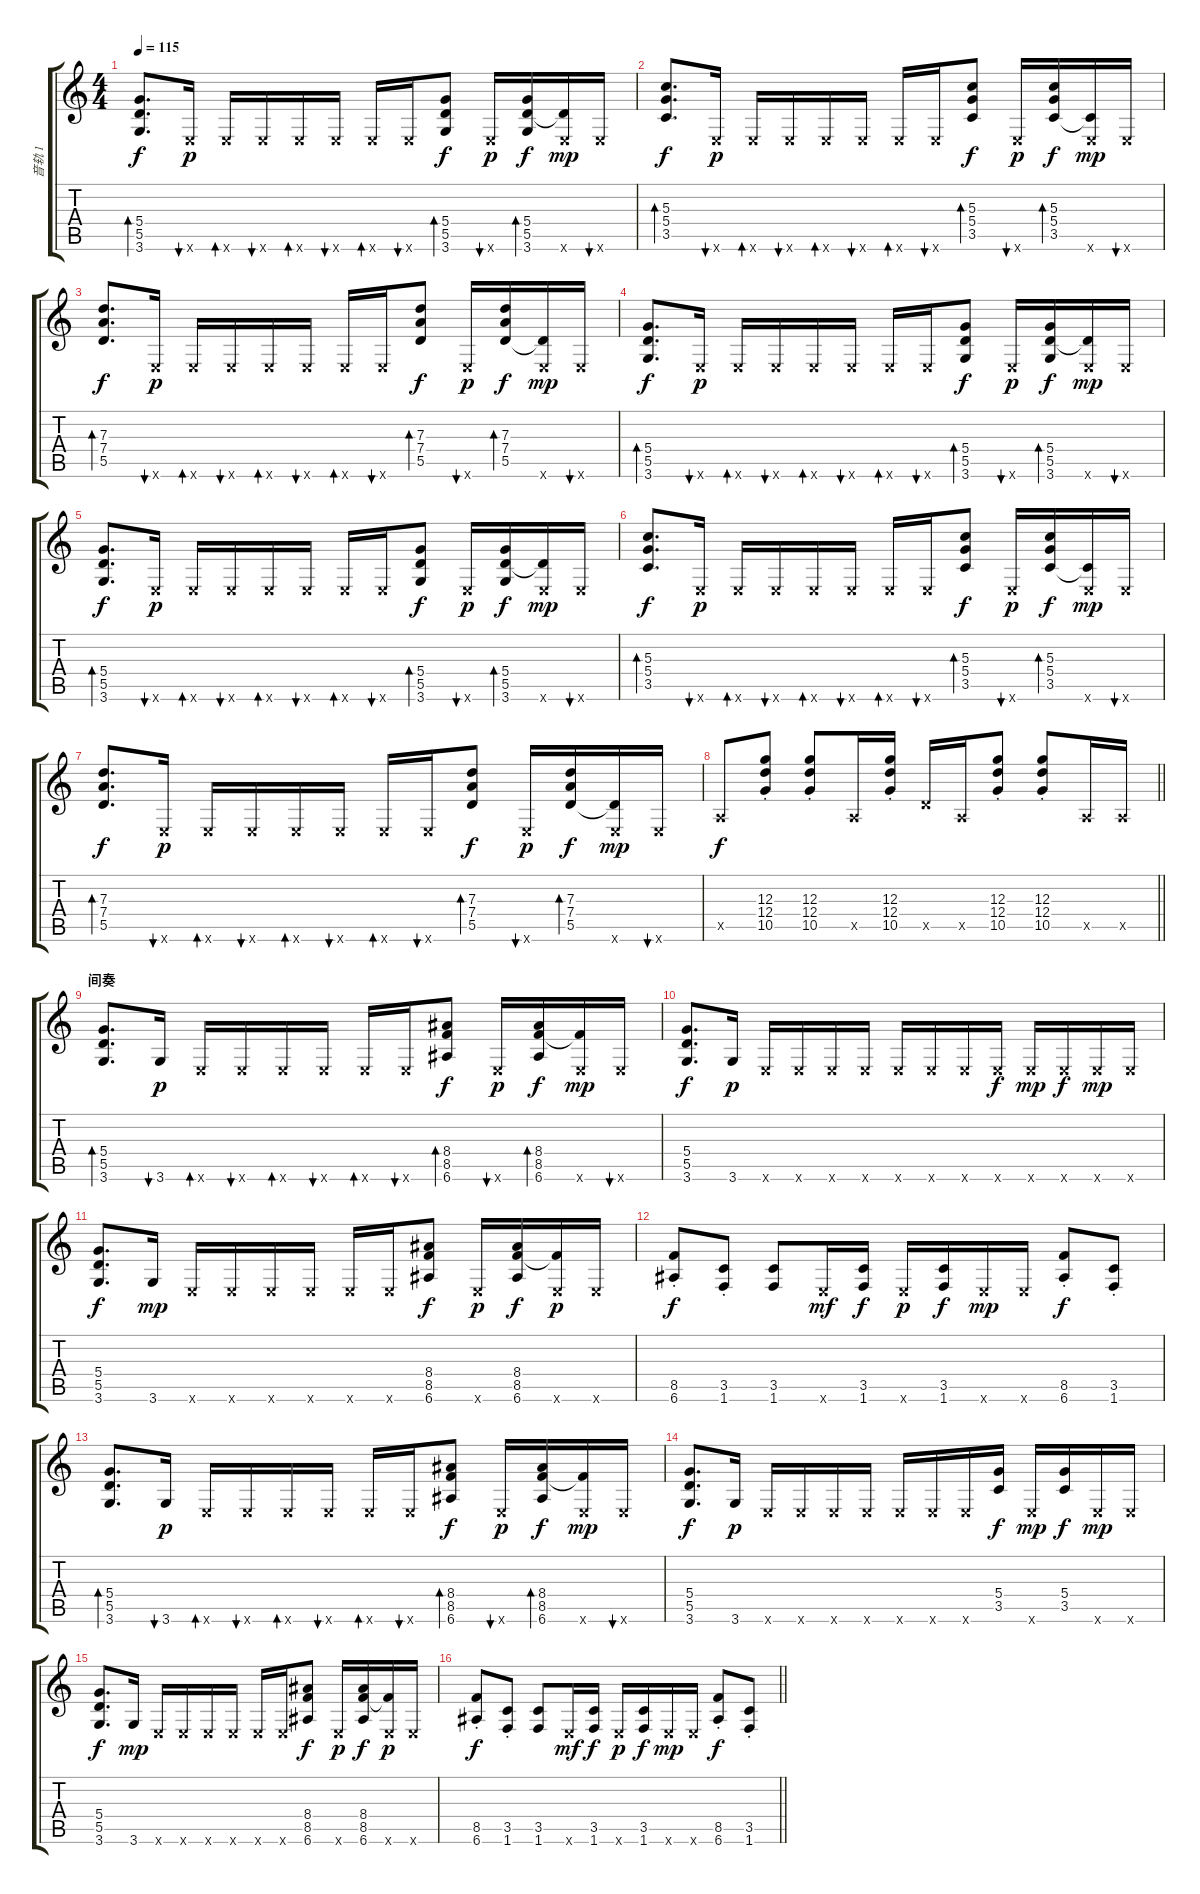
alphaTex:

\track ("音轨 1" "音轨 1") {instrument acousticguitarsteel}
\staff {score tabs}
\tuning (E4 B3 G3 D3 A2 E2) {hide}
\ts (4 4)
\tempo 115
\clef g2
\ks c
(5.4 5.5 3.6).8{d bd 60 dy f} 0.6{x}.16{bu 60 dy p} 0.6{x}.16{bd 60} 0.6{x}.16{bu 60} 0.6{x}.16{bd 60} 0.6{x}.16{bu 60} 0.6{x}.16{bd 60} 0.6{x}.16{bu 60} (5.4 5.5 3.6).8{bd 60 dy f} 0.6{x}.16{bu 60 dy p} (5.4 5.5 3.6).16{bd 60 dy f} (5.5{t} 0.6{x}).16{dy mp} 0.6{x}.16{bu 60} |
(5.3 5.4 3.5).8{d bd 60 dy f} 0.6{x}.16{bu 60 dy p} 0.6{x}.16{bd 60} 0.6{x}.16{bu 60} 0.6{x}.16{bd 60} 0.6{x}.16{bu 60} 0.6{x}.16{bd 60} 0.6{x}.16{bu 60} (5.3 5.4 3.5).8{bd 60 dy f} 0.6{x}.16{bu 60 dy p} (5.3 5.4 3.5).16{bd 60 dy f} (3.5{t} 0.6{x}).16{dy mp} 0.6{x}.16{bu 60} |
(7.3 7.4 5.5).8{d bd 60 dy f} 0.6{x}.16{bu 60 dy p} 0.6{x}.16{bd 60} 0.6{x}.16{bu 60} 0.6{x}.16{bd 60} 0.6{x}.16{bu 60} 0.6{x}.16{bd 60} 0.6{x}.16{bu 60} (7.3 7.4 5.5).8{bd 60 dy f} 0.6{x}.16{bu 60 dy p} (7.3 7.4 5.5).16{bd 60 dy f} (5.5{t} 0.6{x}).16{dy mp} 0.6{x}.16{bu 60} |
(5.4 5.5 3.6).8{d bd 60 dy f} 0.6{x}.16{bu 60 dy p} 0.6{x}.16{bd 60} 0.6{x}.16{bu 60} 0.6{x}.16{bd 60} 0.6{x}.16{bu 60} 0.6{x}.16{bd 60} 0.6{x}.16{bu 60} (5.4 5.5 3.6).8{bd 60 dy f} 0.6{x}.16{bu 60 dy p} (5.4 5.5 3.6).16{bd 60 dy f} (5.5{t} 0.6{x}).16{dy mp} 0.6{x}.16{bu 60} |
(5.4 5.5 3.6).8{d bd 60 dy f} 0.6{x}.16{bu 60 dy p} 0.6{x}.16{bd 60} 0.6{x}.16{bu 60} 0.6{x}.16{bd 60} 0.6{x}.16{bu 60} 0.6{x}.16{bd 60} 0.6{x}.16{bu 60} (5.4 5.5 3.6).8{bd 60 dy f} 0.6{x}.16{bu 60 dy p} (5.4 5.5 3.6).16{bd 60 dy f} (5.5{t} 0.6{x}).16{dy mp} 0.6{x}.16{bu 60} |
(5.3 5.4 3.5).8{d bd 60 dy f} 0.6{x}.16{bu 60 dy p} 0.6{x}.16{bd 60} 0.6{x}.16{bu 60} 0.6{x}.16{bd 60} 0.6{x}.16{bu 60} 0.6{x}.16{bd 60} 0.6{x}.16{bu 60} (5.3 5.4 3.5).8{bd 60 dy f} 0.6{x}.16{bu 60 dy p} (5.3 5.4 3.5).16{bd 60 dy f} (3.5{t} 0.6{x}).16{dy mp} 0.6{x}.16{bu 60} |
(7.3 7.4 5.5).8{d bd 60 dy f} 0.6{x}.16{bu 60 dy p} 0.6{x}.16{bd 60} 0.6{x}.16{bu 60} 0.6{x}.16{bd 60} 0.6{x}.16{bu 60} 0.6{x}.16{bd 60} 0.6{x}.16{bu 60} (7.3 7.4 5.5).8{bd 60 dy f} 0.6{x}.16{bu 60 dy p} (7.3 7.4 5.5).16{bd 60 dy f} (5.5{t} 0.6{x}).16{dy mp} 0.6{x}.16{bu 60} |
\barLineRight lightlight
0.5{x}.8{dy f} (12.3 12.4{st} 10.5{st}).8 (12.3 12.4{st} 10.5{st}).8 0.5{x}.16 (12.3 12.4{st} 10.5{st}).16 5.5{x}.16 0.5{x}.16 (12.3 12.4{st} 10.5{st}).8 (12.3 12.4{st} 10.5{st}).8 0.5{x}.16 0.5{x}.16 |
\section ("" "间奏")
(5.4 5.5 3.6).8{d bd 60} 3.6.16{bu 60 dy p} 0.6{x}.16{bd 60} 0.6{x}.16{bu 60} 0.6{x}.16{bd 60} 0.6{x}.16{bu 60} 0.6{x}.16{bd 60} 0.6{x}.16{bu 60} (8.4 8.5 6.6).8{bd 60 dy f} 0.6{x}.16{bu 60 dy p} (8.4 8.5 6.6).16{bd 60 dy f} (8.5{t} 0.6{x}).16{dy mp} 0.6{x}.16{bu 60} |
(5.4 5.5 3.6).8{d dy f} 3.6.16{dy p} 0.6{x}.16 0.6{x}.16 0.6{x}.16 0.6{x}.16 0.6{x}.16 0.6{x}.16 0.6{x}.16 0.6{x}.16{dy f} 0.6{x}.16{dy mp} 0.6{x}.16{dy f} 0.6{x}.16{dy mp} 0.6{x}.16 |
(5.4 5.5 3.6).8{d dy f} 3.6.16{dy mp} 0.6{x}.16 0.6{x}.16 0.6{x}.16 0.6{x}.16 0.6{x}.16 0.6{x}.16 (8.4 8.5 6.6).8{dy f} 0.6{x}.16{dy p} (8.4 8.5 6.6).16{dy f} (8.5{t} 0.6{x}).16{dy p} 0.6{x}.16 |
(8.5{st} 6.6{st}).8{dy f} (3.5{st} 1.6{st}).8 (3.5 1.6).8 0.6{x}.16{dy mf} (3.5 1.6).16{dy f} 0.6{x}.16{dy p} (3.5 1.6).16{dy f} 0.6{x}.16{dy mp} 0.6{x}.16 (8.5{st} 6.6{st}).8{dy f} (3.5{st} 1.6{st}).8 |
(5.4 5.5 3.6).8{d bd 60} 3.6.16{bu 60 dy p} 0.6{x}.16{bd 60} 0.6{x}.16{bu 60} 0.6{x}.16{bd 60} 0.6{x}.16{bu 60} 0.6{x}.16{bd 60} 0.6{x}.16{bu 60} (8.4 8.5 6.6).8{bd 60 dy f} 0.6{x}.16{bu 60 dy p} (8.4 8.5 6.6).16{bd 60 dy f} (8.5{t} 0.6{x}).16{dy mp} 0.6{x}.16{bu 60} |
(5.4 5.5 3.6).8{d dy f} 3.6.16{dy p} 0.6{x}.16 0.6{x}.16 0.6{x}.16 0.6{x}.16 0.6{x}.16 0.6{x}.16 0.6{x}.16 (5.4 3.5).16{dy f} 0.6{x}.16{dy mp} (5.4 3.5).16{dy f} 0.6{x}.16{dy mp} 0.6{x}.16 |
(5.4 5.5 3.6).8{d dy f} 3.6.16{dy mp} 0.6{x}.16 0.6{x}.16 0.6{x}.16 0.6{x}.16 0.6{x}.16 0.6{x}.16 (8.4 8.5 6.6).8{dy f} 0.6{x}.16{dy p} (8.4 8.5 6.6).16{dy f} (8.5{t} 0.6{x}).16{dy p} 0.6{x}.16 |
\barLineRight lightlight
(8.5{st} 6.6{st}).8{dy f} (3.5{st} 1.6{st}).8 (3.5 1.6).8 0.6{x}.16{dy mf} (3.5 1.6).16{dy f} 0.6{x}.16{dy p} (3.5 1.6).16{dy f} 0.6{x}.16{dy mp} 0.6{x}.16 (8.5{st} 6.6{st}).8{dy f} (3.5{st} 1.6{st}).8
